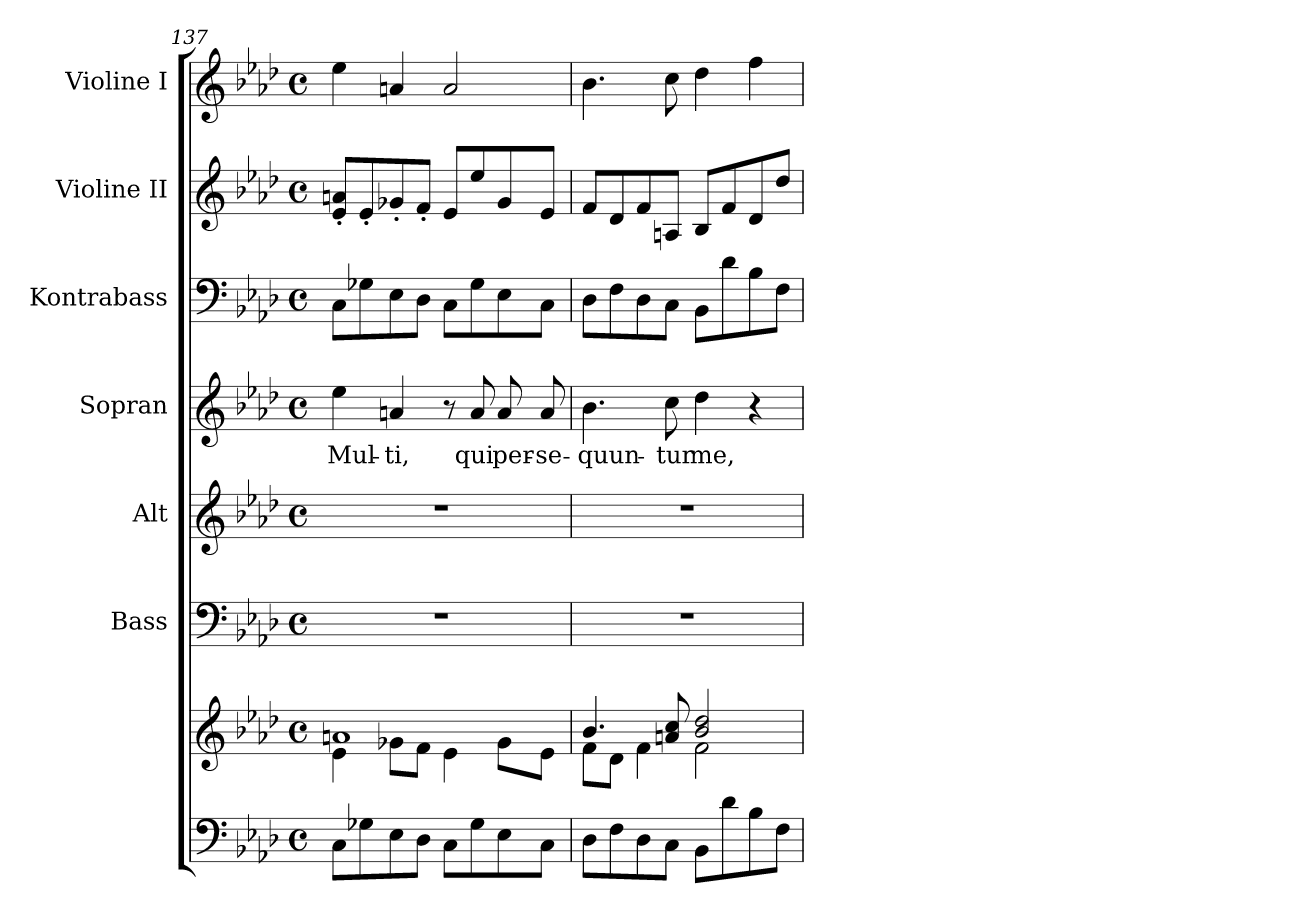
**kern	**kern	**kern	**kern	**kern	**text	**kern	**kern	**kern
*part7	*part7	*part6	*part5	*part4	*part4	*part3	*part2	*part1
*staff8	*staff7	*staff6	*staff5	*staff4	*staff4	*staff3	*staff2	*staff1
*	*	*I"Bass	*I"Alt	*I"Sopran	*	*I"Kontrabass	*I"Violine II	*I"Violine I
*	*	*I'B.	*I'A.	*I'S.	*	*I'Kb.	*I'Vl. II	*I'Vl. I
*clefF4	*clefG2	*clefF4	*clefG2	*clefG2	*	*clefF4	*clefG2	*clefG2
*	*	*	*	*	*	*ITrd7c12	*	*
*k[b-e-a-d-]	*k[b-e-a-d-]	*k[b-e-a-d-]	*k[b-e-a-d-]	*k[b-e-a-d-]	*	*k[b-e-a-d-]	*k[b-e-a-d-]	*k[b-e-a-d-]
*A-:	*A-:	*A-:	*A-:	*A-:	*	*A-:	*A-:	*A-:
*M4/4	*M4/4	*M4/4	*M4/4	*M4/4	*	*M4/4	*M4/4	*M4/4
*met(c)	*met(c)	*met(c)	*met(c)	*met(c)	*	*met(c)	*met(c)	*met(c)
=137	=137	=137	=137	=137	=137	=137	=137	=137
*	*^	*	*	*	*	*	*	*
!	!	!	!	!	!	!LO:LY:b	!	!	!
8C\L	1an	4e-\	1r	1r	4ee-\	Mul-	8CC\L	8e-/'< 8an/'<L	4ee-\
8G-X\	.	.	.	.	.	.	8GG-X\	8e-'</	.
!	!	!	!	!	!	!LO:LY:b	!	!	!
8E-\	.	8g-X\L	.	.	4an/	-ti,	8EE-\	8g-X'</	4an/
8D-\J	.	8f\J	.	.	.	.	8DD-\J	8f'</J	.
8C\L	.	4e-\	.	.	8r	.	8CC\L	8e-/L	2a/
!	!	!	!	!	!	!LO:LY:b	!	!	!
8G-\	.	.	.	.	8a/	qui	8GG-\	8ee-/	.
!	!	!	!	!	!	!LO:LY:b	!	!	!
8E-\	.	8g-\L	.	.	8a/	per-	8EE-\	8g-/	.
!	!	!	!	!	!	!LO:LY:b	!	!	!
8C\J	.	8e-\J	.	.	8a/	-se-	8CC\J	8e-/J	.
=138	=138	=138	=138	=138	=138	=138	=138	=138	=138
!	!	!	!	!	!	!LO:LY:b	!	!	!
8D-\L	4.b-/	8f\L	1r	1r	4.b-\	-quun-	8DD-\L	8f/L	4.b-\
8F\	.	8d-\J	.	.	.	.	8FF\	8d-/	.
8D-\	.	4f\	.	.	.	.	8DD-\	8f/	.
!	!	!	!	!	!	!LO:LY:b	!	!	!
8C\J	8an/ 8cc/	.	.	.	8cc\	-tur	8CC\J	8An/J	8cc\
!	!	!	!	!	!	!LO:LY:b	!	!	!
8BB-\L	2b-/ 2dd-/	2f\	.	.	4dd-\	me,	8BBB-\L	8B-/L	4dd-\
8d-\	.	.	.	.	.	.	8D-\	8f/	.
8B-\	.	.	.	.	4r	.	8BB-\	8d-/	4ff\
8F\J	.	.	.	.	.	.	8FF\J	8dd-/J	.
*	*v	*v	*	*	*	*	*	*	*
=	=	=	=	=	=	=	=	=
*-	*-	*-	*-	*-	*-	*-	*-	*-
